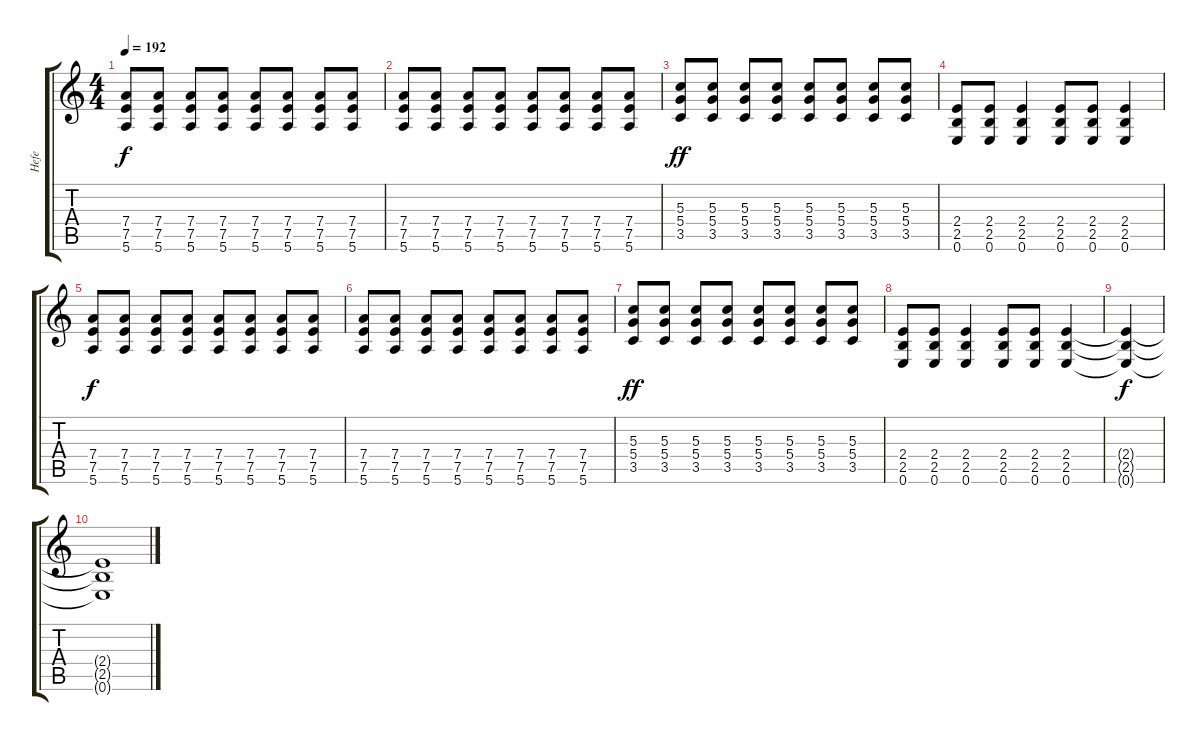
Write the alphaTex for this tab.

\track ("Hefe" "Hefe") {instrument overdrivenguitar}
\staff {score tabs}
\tuning (E4 B3 G3 D3 A2 E2) {hide}
\ts (4 4)
\tempo 192
\clef g2
\ks c
(7.4 7.5 5.6).8{dy f} (7.4 7.5 5.6).8 (7.4 7.5 5.6).8 (7.4 7.5 5.6).8 (7.4 7.5 5.6).8 (7.4 7.5 5.6).8 (7.4 7.5 5.6).8 (7.4 7.5 5.6).8 |
(7.4 7.5 5.6).8 (7.4 7.5 5.6).8 (7.4 7.5 5.6).8 (7.4 7.5 5.6).8 (7.4 7.5 5.6).8 (7.4 7.5 5.6).8 (7.4 7.5 5.6).8 (7.4 7.5 5.6).8 |
(5.3 5.4 3.5).8{dy ff} (5.3 5.4 3.5).8 (5.3 5.4 3.5).8 (5.3 5.4 3.5).8 (5.3 5.4 3.5).8 (5.3 5.4 3.5).8 (5.3 5.4 3.5).8 (5.3 5.4 3.5).8 |
(2.4 2.5 0.6).8 (2.4 2.5 0.6).8 (2.4 2.5 0.6).4 (2.4 2.5 0.6).8 (2.4 2.5 0.6).8 (2.4 2.5 0.6).4 |
(7.4 7.5 5.6).8{dy f} (7.4 7.5 5.6).8 (7.4 7.5 5.6).8 (7.4 7.5 5.6).8 (7.4 7.5 5.6).8 (7.4 7.5 5.6).8 (7.4 7.5 5.6).8 (7.4 7.5 5.6).8 |
(7.4 7.5 5.6).8 (7.4 7.5 5.6).8 (7.4 7.5 5.6).8 (7.4 7.5 5.6).8 (7.4 7.5 5.6).8 (7.4 7.5 5.6).8 (7.4 7.5 5.6).8 (7.4 7.5 5.6).8 |
(5.3 5.4 3.5).8{dy ff} (5.3 5.4 3.5).8 (5.3 5.4 3.5).8 (5.3 5.4 3.5).8 (5.3 5.4 3.5).8 (5.3 5.4 3.5).8 (5.3 5.4 3.5).8 (5.3 5.4 3.5).8 |
(2.4 2.5 0.6).8 (2.4 2.5 0.6).8 (2.4 2.5 0.6).4 (2.4 2.5 0.6).8 (2.4 2.5 0.6).8 (2.4 2.5 0.6).4 |
(2.4{t} 2.5{t} 0.6{t}).4{dy f} |
(2.4{t} 2.5{t} 0.6{t}).1
